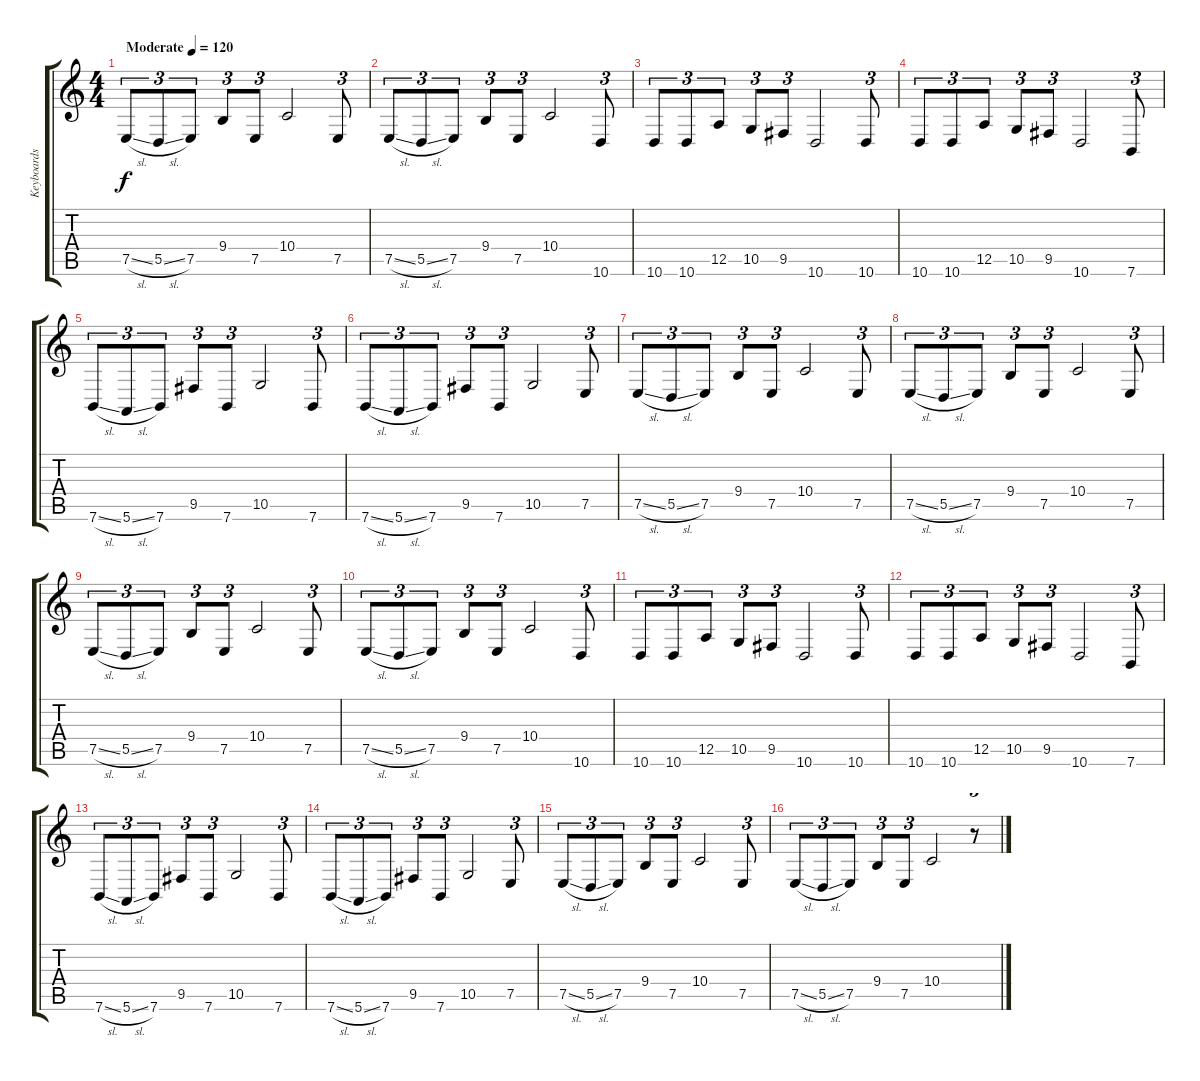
\track ("Keyboards 1" "Keyboards ") {instrument stringensemble1}
\staff {score tabs}
\tuning (E4 B3 G3 D3 A2 E2) {hide}
\ts (4 4)
\tempo (120 "Moderate")
\clef g2
\ks c
7.5{sl}.8{tu (3 2) dy f instrument stringensemble1} 5.5{sl}.8{tu (3 2)} 7.5.8{tu (3 2)} 9.4.8{tu (3 2)} 7.5.8{tu (3 2)} 10.4.2 7.5.8{tu (3 2)} |
7.5{sl}.8{tu (3 2)} 5.5{sl}.8{tu (3 2)} 7.5.8{tu (3 2)} 9.4.8{tu (3 2)} 7.5.8{tu (3 2)} 10.4.2 10.6.8{tu (3 2)} |
10.6.8{tu (3 2)} 10.6.8{tu (3 2)} 12.5.8{tu (3 2)} 10.5.8{tu (3 2)} 9.5.8{tu (3 2)} 10.6.2 10.6.8{tu (3 2)} |
10.6.8{tu (3 2)} 10.6.8{tu (3 2)} 12.5.8{tu (3 2)} 10.5.8{tu (3 2)} 9.5.8{tu (3 2)} 10.6.2 7.6.8{tu (3 2)} |
7.6{sl}.8{tu (3 2)} 5.6{sl}.8{tu (3 2)} 7.6.8{tu (3 2)} 9.5.8{tu (3 2)} 7.6.8{tu (3 2)} 10.5.2 7.6.8{tu (3 2)} |
7.6{sl}.8{tu (3 2)} 5.6{sl}.8{tu (3 2)} 7.6.8{tu (3 2)} 9.5.8{tu (3 2)} 7.6.8{tu (3 2)} 10.5.2 7.5.8{tu (3 2)} |
7.5{sl}.8{tu (3 2)} 5.5{sl}.8{tu (3 2)} 7.5.8{tu (3 2)} 9.4.8{tu (3 2)} 7.5.8{tu (3 2)} 10.4.2 7.5.8{tu (3 2)} |
7.5{sl}.8{tu (3 2)} 5.5{sl}.8{tu (3 2)} 7.5.8{tu (3 2)} 9.4.8{tu (3 2)} 7.5.8{tu (3 2)} 10.4.2 7.5.8{tu (3 2)} |
7.5{sl}.8{tu (3 2)} 5.5{sl}.8{tu (3 2)} 7.5.8{tu (3 2)} 9.4.8{tu (3 2)} 7.5.8{tu (3 2)} 10.4.2 7.5.8{tu (3 2)} |
7.5{sl}.8{tu (3 2)} 5.5{sl}.8{tu (3 2)} 7.5.8{tu (3 2)} 9.4.8{tu (3 2)} 7.5.8{tu (3 2)} 10.4.2 10.6.8{tu (3 2)} |
10.6.8{tu (3 2)} 10.6.8{tu (3 2)} 12.5.8{tu (3 2)} 10.5.8{tu (3 2)} 9.5.8{tu (3 2)} 10.6.2 10.6.8{tu (3 2)} |
10.6.8{tu (3 2)} 10.6.8{tu (3 2)} 12.5.8{tu (3 2)} 10.5.8{tu (3 2)} 9.5.8{tu (3 2)} 10.6.2 7.6.8{tu (3 2)} |
7.6{sl}.8{tu (3 2)} 5.6{sl}.8{tu (3 2)} 7.6.8{tu (3 2)} 9.5.8{tu (3 2)} 7.6.8{tu (3 2)} 10.5.2 7.6.8{tu (3 2)} |
7.6{sl}.8{tu (3 2)} 5.6{sl}.8{tu (3 2)} 7.6.8{tu (3 2)} 9.5.8{tu (3 2)} 7.6.8{tu (3 2)} 10.5.2 7.5.8{tu (3 2)} |
7.5{sl}.8{tu (3 2)} 5.5{sl}.8{tu (3 2)} 7.5.8{tu (3 2)} 9.4.8{tu (3 2)} 7.5.8{tu (3 2)} 10.4.2 7.5.8{tu (3 2)} |
7.5{sl}.8{tu (3 2)} 5.5{sl}.8{tu (3 2)} 7.5.8{tu (3 2)} 9.4.8{tu (3 2)} 7.5.8{tu (3 2)} 10.4.2 r.8{tu (3 2)}
